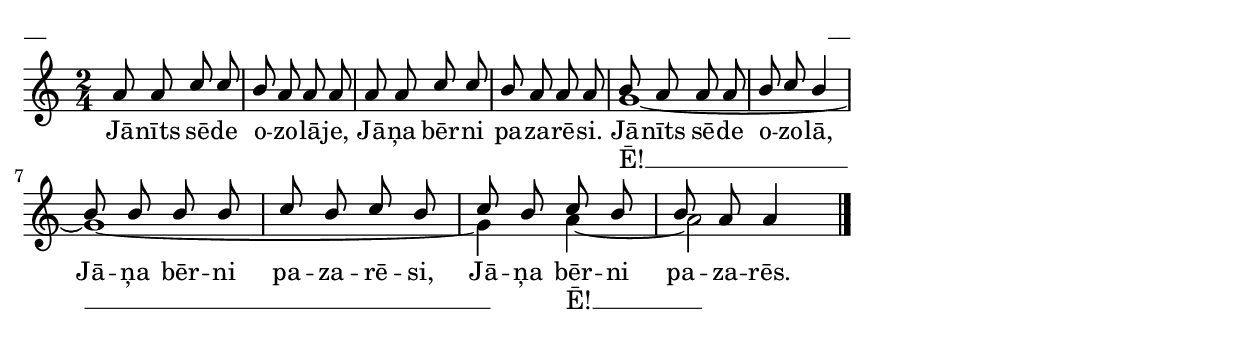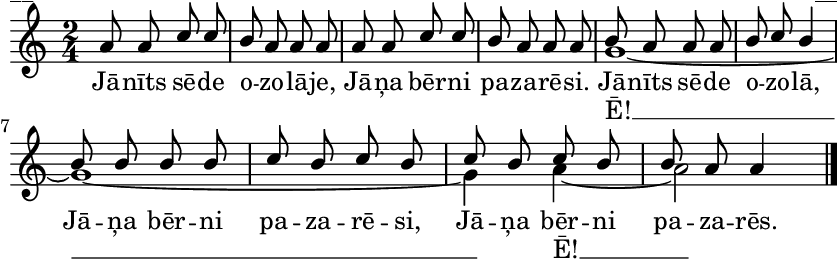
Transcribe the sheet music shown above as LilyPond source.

\version "2.13.18"
#(ly:set-option 'crop #t)

%\header {
%    title = "Jānīts pūta vara tauri"
%}
\paper {
line-width = 14\cm
left-margin = 0.4\cm
between-system-padding = 0.1\cm
between-system-space = 0.1\cm
}
\layout {
indent = #0
ragged-last = ##f
}


voiceA = \transpose e a { \relative c' {
\clef "treble"
\key e \minor
\time 2/4
e8 e g g | fis8 e e e | e8 e g g | fis8 e e e | 
fis8 e e e | fis8 g fis4 | fis8 fis fis fis | g8 fis g fis |
g8 fis g fis | fis8 e e4 
\bar "|."
} }

lyricA = \lyricmode {
Jā -- nīts sē -- de o -- zo -- lā -- je, 
Jā -- ņa bēr -- ni pa -- za -- rē -- si.
Jā -- nīts sē -- de o -- zo -- lā, 
Jā -- ņa bēr -- ni pa -- za -- rē -- si,
Jā -- ņa bēr -- ni pa -- za -- rēs.
}

voiceB = \transpose e a { \relative c' {
\clef "treble"
\key e \minor
\time 2/4
s2 | s2 | s2 | s2 |
d1~ d1~ | d4 e4~ | e2 |
} }

lyricB = \lyricmode {
Ē! __ Ē! __
}



fullScore = <<
\new Staff {
<<
\new Voice = "voiceA" { \voiceOne \autoBeamOff \voiceA }
\new Lyrics \lyricsto "voiceA" \lyricA
\new Voice = "voiceB" { \voiceTwo \autoBeamOff \voiceB }
\new Lyrics \lyricsto "voiceB" \lyricB
>>
}
>>

\score {
\fullScore
\header { piece = "__" opus = "__" }
}
\markup { \with-color #(x11-color 'white) \sans \smaller "__" }
\score {
\unfoldRepeats
\fullScore
\midi {
\context { \Staff \remove "Staff_performer" }
\context { \Voice \consists "Staff_performer" }
}
}


